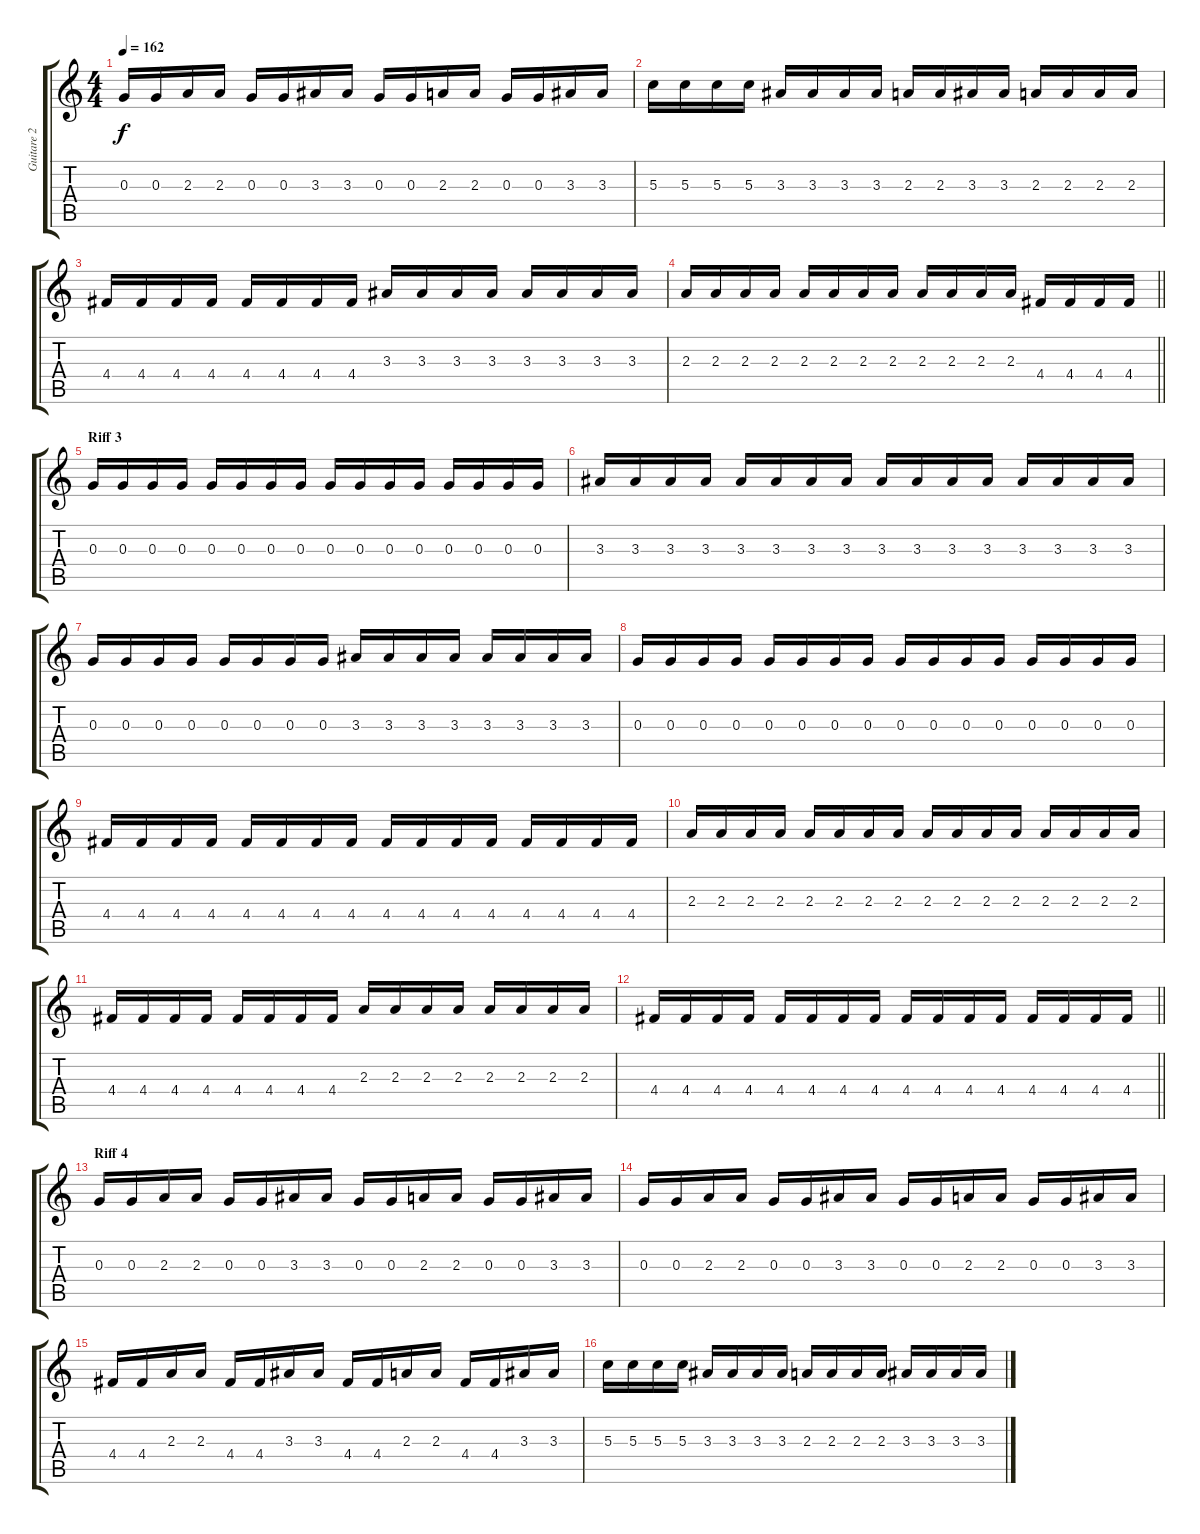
\track ("Guitare 2" "Guitare 2") {instrument distortionguitar}
\staff {score tabs}
\tuning (E4 B3 G3 D3 A2 E2) {hide}
\ts (4 4)
\tempo 162
\clef g2
\ks c
0.3.16{dy f} 0.3.16 2.3.16 2.3.16 0.3.16 0.3.16 3.3.16 3.3.16 0.3.16 0.3.16 2.3.16 2.3.16 0.3.16 0.3.16 3.3.16 3.3.16 |
5.3.16 5.3.16 5.3.16 5.3.16 3.3.16 3.3.16 3.3.16 3.3.16 2.3.16 2.3.16 3.3.16 3.3.16 2.3.16 2.3.16 2.3.16 2.3.16 |
4.4.16 4.4.16 4.4.16 4.4.16 4.4.16 4.4.16 4.4.16 4.4.16 3.3.16 3.3.16 3.3.16 3.3.16 3.3.16 3.3.16 3.3.16 3.3.16 |
\barLineRight lightlight
2.3.16 2.3.16 2.3.16 2.3.16 2.3.16 2.3.16 2.3.16 2.3.16 2.3.16 2.3.16 2.3.16 2.3.16 4.4.16 4.4.16 4.4.16 4.4.16 |
\section ("" "Riff 3")
0.3.16 0.3.16 0.3.16 0.3.16 0.3.16 0.3.16 0.3.16 0.3.16 0.3.16 0.3.16 0.3.16 0.3.16 0.3.16 0.3.16 0.3.16 0.3.16 |
3.3.16 3.3.16 3.3.16 3.3.16 3.3.16 3.3.16 3.3.16 3.3.16 3.3.16 3.3.16 3.3.16 3.3.16 3.3.16 3.3.16 3.3.16 3.3.16 |
0.3.16 0.3.16 0.3.16 0.3.16 0.3.16 0.3.16 0.3.16 0.3.16 3.3.16 3.3.16 3.3.16 3.3.16 3.3.16 3.3.16 3.3.16 3.3.16 |
0.3.16 0.3.16 0.3.16 0.3.16 0.3.16 0.3.16 0.3.16 0.3.16 0.3.16 0.3.16 0.3.16 0.3.16 0.3.16 0.3.16 0.3.16 0.3.16 |
4.4.16 4.4.16 4.4.16 4.4.16 4.4.16 4.4.16 4.4.16 4.4.16 4.4.16 4.4.16 4.4.16 4.4.16 4.4.16 4.4.16 4.4.16 4.4.16 |
2.3.16 2.3.16 2.3.16 2.3.16 2.3.16 2.3.16 2.3.16 2.3.16 2.3.16 2.3.16 2.3.16 2.3.16 2.3.16 2.3.16 2.3.16 2.3.16 |
4.4.16 4.4.16 4.4.16 4.4.16 4.4.16 4.4.16 4.4.16 4.4.16 2.3.16 2.3.16 2.3.16 2.3.16 2.3.16 2.3.16 2.3.16 2.3.16 |
\barLineRight lightlight
4.4.16 4.4.16 4.4.16 4.4.16 4.4.16 4.4.16 4.4.16 4.4.16 4.4.16 4.4.16 4.4.16 4.4.16 4.4.16 4.4.16 4.4.16 4.4.16 |
\section ("" "Riff 4")
0.3.16 0.3.16 2.3.16 2.3.16 0.3.16 0.3.16 3.3.16 3.3.16 0.3.16 0.3.16 2.3.16 2.3.16 0.3.16 0.3.16 3.3.16 3.3.16 |
0.3.16 0.3.16 2.3.16 2.3.16 0.3.16 0.3.16 3.3.16 3.3.16 0.3.16 0.3.16 2.3.16 2.3.16 0.3.16 0.3.16 3.3.16 3.3.16 |
4.4.16 4.4.16 2.3.16 2.3.16 4.4.16 4.4.16 3.3.16 3.3.16 4.4.16 4.4.16 2.3.16 2.3.16 4.4.16 4.4.16 3.3.16 3.3.16 |
5.3.16 5.3.16 5.3.16 5.3.16 3.3.16 3.3.16 3.3.16 3.3.16 2.3.16 2.3.16 2.3.16 2.3.16 3.3.16 3.3.16 3.3.16 3.3.16
